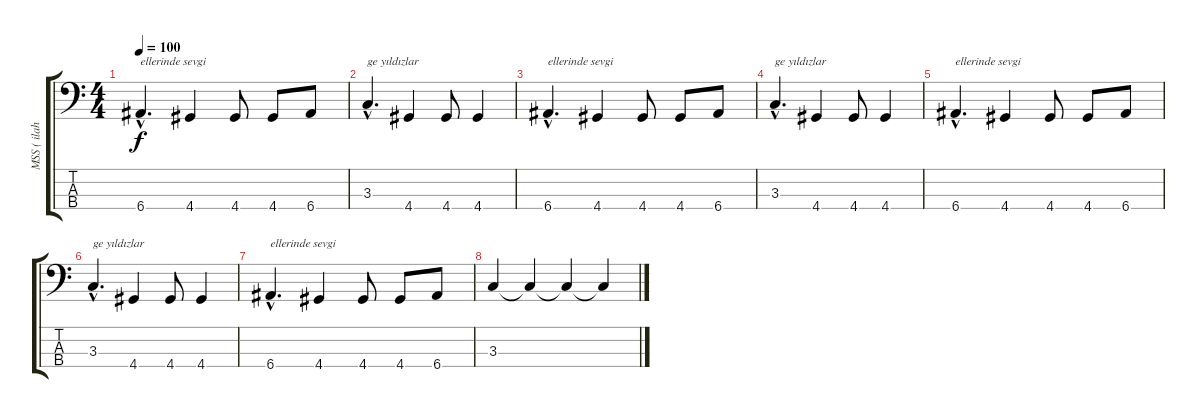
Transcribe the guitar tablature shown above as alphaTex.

\track ("MSS ( ilah )" "MSS ( ilah") {instrument electricbassfinger}
\staff {score tabs}
\tuning (G2 D2 A1 E1) {hide}
\ts (4 4)
\tempo 100
\clef f4
\ks c
6.4{hac}.4{d txt "ellerinde sevgi" dy f} 4.4.4 4.4.8 4.4.8 6.4.8 |
3.3{hac}.4{d txt "ge yıldızlar"} 4.4.4 4.4.8 4.4.4 |
6.4{hac}.4{d txt "ellerinde sevgi"} 4.4.4 4.4.8 4.4.8 6.4.8 |
3.3{hac}.4{d txt "ge yıldızlar"} 4.4.4 4.4.8 4.4.4 |
6.4{hac}.4{d txt "ellerinde sevgi"} 4.4.4 4.4.8 4.4.8 6.4.8 |
3.3{hac}.4{d txt "ge yıldızlar"} 4.4.4 4.4.8 4.4.4 |
6.4{hac}.4{d txt "ellerinde sevgi"} 4.4.4 4.4.8 4.4.8 6.4.8 |
3.3.4 3.3{t}.4 3.3{t}.4 3.3{t}.4
